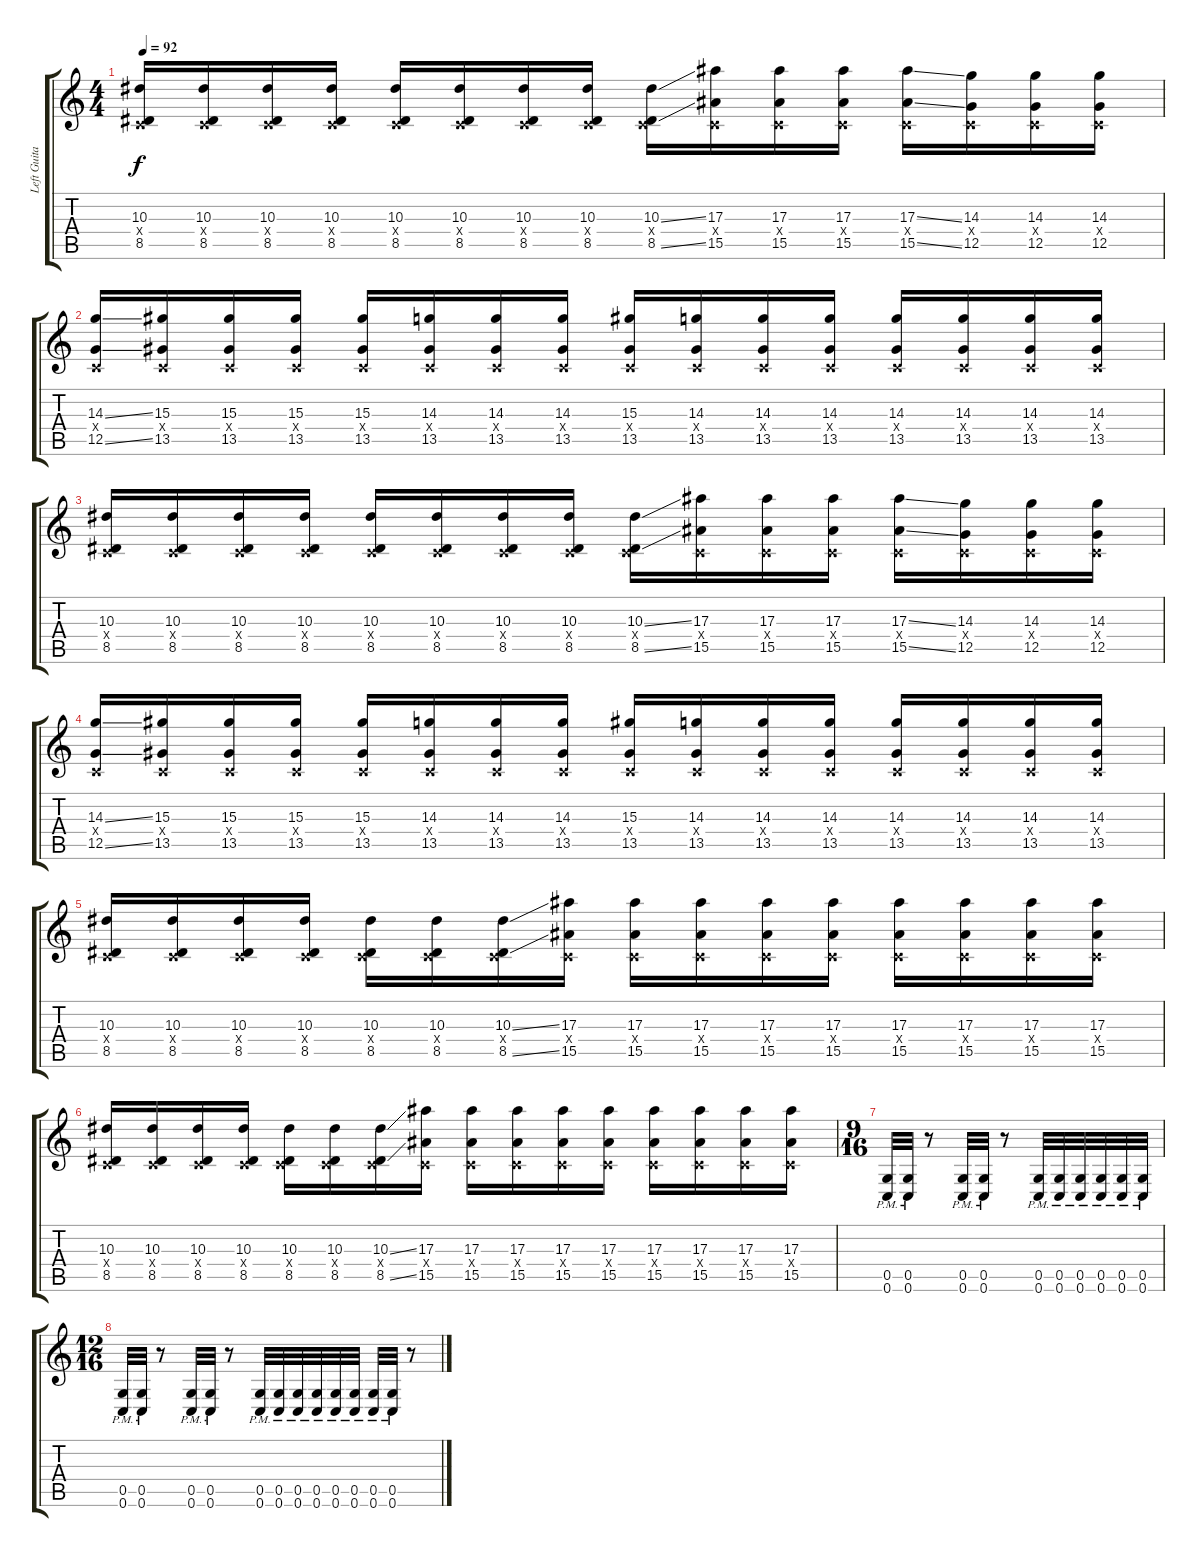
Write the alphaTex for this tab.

\track ("Left Guitar" "Left Guita") {instrument distortionguitar}
\staff {score tabs}
\tuning (D4 A3 F3 C3 G2 C2) {hide}
\ts (4 4)
\tempo 92
\clef g2
\ks c
(10.3 0.4{x} 8.5).16{dy f} (10.3 0.4{x} 8.5).16 (10.3 0.4{x} 8.5).16 (10.3 0.4{x} 8.5).16 (10.3 0.4{x} 8.5).16 (10.3 0.4{x} 8.5).16 (10.3 0.4{x} 8.5).16 (10.3 0.4{x} 8.5).16 (10.3{ss} 0.4{x} 8.5{ss}).16 (17.3 0.4{x} 15.5).16 (17.3 0.4{x} 15.5).16 (17.3 0.4{x} 15.5).16 (17.3{ss} 0.4{x} 15.5{ss}).16 (14.3 0.4{x} 12.5).16 (14.3 0.4{x} 12.5).16 (14.3 0.4{x} 12.5).16 |
(14.3{ss} 0.4{x} 12.5{ss}).16 (15.3 0.4{x} 13.5).16 (15.3 0.4{x} 13.5).16 (15.3 0.4{x} 13.5).16 (15.3 0.4{x} 13.5).16 (14.3 0.4{x} 13.5).16 (14.3 0.4{x} 13.5).16 (14.3 0.4{x} 13.5).16 (15.3 0.4{x} 13.5).16 (14.3 0.4{x} 13.5).16 (14.3 0.4{x} 13.5).16 (14.3 0.4{x} 13.5).16 (14.3 0.4{x} 13.5).16 (14.3 0.4{x} 13.5).16 (14.3 0.4{x} 13.5).16 (14.3 0.4{x} 13.5).16 |
(10.3 0.4{x} 8.5).16 (10.3 0.4{x} 8.5).16 (10.3 0.4{x} 8.5).16 (10.3 0.4{x} 8.5).16 (10.3 0.4{x} 8.5).16 (10.3 0.4{x} 8.5).16 (10.3 0.4{x} 8.5).16 (10.3 0.4{x} 8.5).16 (10.3{ss} 0.4{x} 8.5{ss}).16 (17.3 0.4{x} 15.5).16 (17.3 0.4{x} 15.5).16 (17.3 0.4{x} 15.5).16 (17.3{ss} 0.4{x} 15.5{ss}).16 (14.3 0.4{x} 12.5).16 (14.3 0.4{x} 12.5).16 (14.3 0.4{x} 12.5).16 |
(14.3{ss} 0.4{x} 12.5{ss}).16 (15.3 0.4{x} 13.5).16 (15.3 0.4{x} 13.5).16 (15.3 0.4{x} 13.5).16 (15.3 0.4{x} 13.5).16 (14.3 0.4{x} 13.5).16 (14.3 0.4{x} 13.5).16 (14.3 0.4{x} 13.5).16 (15.3 0.4{x} 13.5).16 (14.3 0.4{x} 13.5).16 (14.3 0.4{x} 13.5).16 (14.3 0.4{x} 13.5).16 (14.3 0.4{x} 13.5).16 (14.3 0.4{x} 13.5).16 (14.3 0.4{x} 13.5).16 (14.3 0.4{x} 13.5).16 |
(10.3 0.4{x} 8.5).16 (10.3 0.4{x} 8.5).16 (10.3 0.4{x} 8.5).16 (10.3 0.4{x} 8.5).16 (10.3 0.4{x} 8.5).16 (10.3 0.4{x} 8.5).16 (10.3{ss} 0.4{x} 8.5{ss}).16 (17.3 0.4{x} 15.5).16 (17.3 0.4{x} 15.5).16 (17.3 0.4{x} 15.5).16 (17.3 0.4{x} 15.5).16 (17.3 0.4{x} 15.5).16 (17.3 0.4{x} 15.5).16 (17.3 0.4{x} 15.5).16 (17.3 0.4{x} 15.5).16 (17.3 0.4{x} 15.5).16 |
(10.3 0.4{x} 8.5).16 (10.3 0.4{x} 8.5).16 (10.3 0.4{x} 8.5).16 (10.3 0.4{x} 8.5).16 (10.3 0.4{x} 8.5).16 (10.3 0.4{x} 8.5).16 (10.3{ss} 0.4{x} 8.5{ss}).16 (17.3 0.4{x} 15.5).16 (17.3 0.4{x} 15.5).16 (17.3 0.4{x} 15.5).16 (17.3 0.4{x} 15.5).16 (17.3 0.4{x} 15.5).16 (17.3 0.4{x} 15.5).16 (17.3 0.4{x} 15.5).16 (17.3 0.4{x} 15.5).16 (17.3 0.4{x} 15.5).16 |
\ts (9 16)
(0.5{pm} 0.6{pm}).32 (0.5{pm} 0.6{pm}).32 r.8 (0.5{pm} 0.6{pm}).32 (0.5{pm} 0.6{pm}).32 r.8 (0.5{pm} 0.6{pm}).32 (0.5{pm} 0.6{pm}).32 (0.5{pm} 0.6{pm}).32 (0.5{pm} 0.6{pm}).32 (0.5{pm} 0.6{pm}).32 (0.5{pm} 0.6{pm}).32 |
\ts (12 16)
(0.5{pm} 0.6{pm}).32 (0.5{pm} 0.6{pm}).32 r.8 (0.5{pm} 0.6{pm}).32 (0.5{pm} 0.6{pm}).32 r.8 (0.5{pm} 0.6{pm}).32 (0.5{pm} 0.6{pm}).32 (0.5{pm} 0.6{pm}).32 (0.5{pm} 0.6{pm}).32 (0.5{pm} 0.6{pm}).32 (0.5{pm} 0.6{pm}).32 (0.5{pm} 0.6{pm}).32 (0.5{pm} 0.6{pm}).32 r.8
